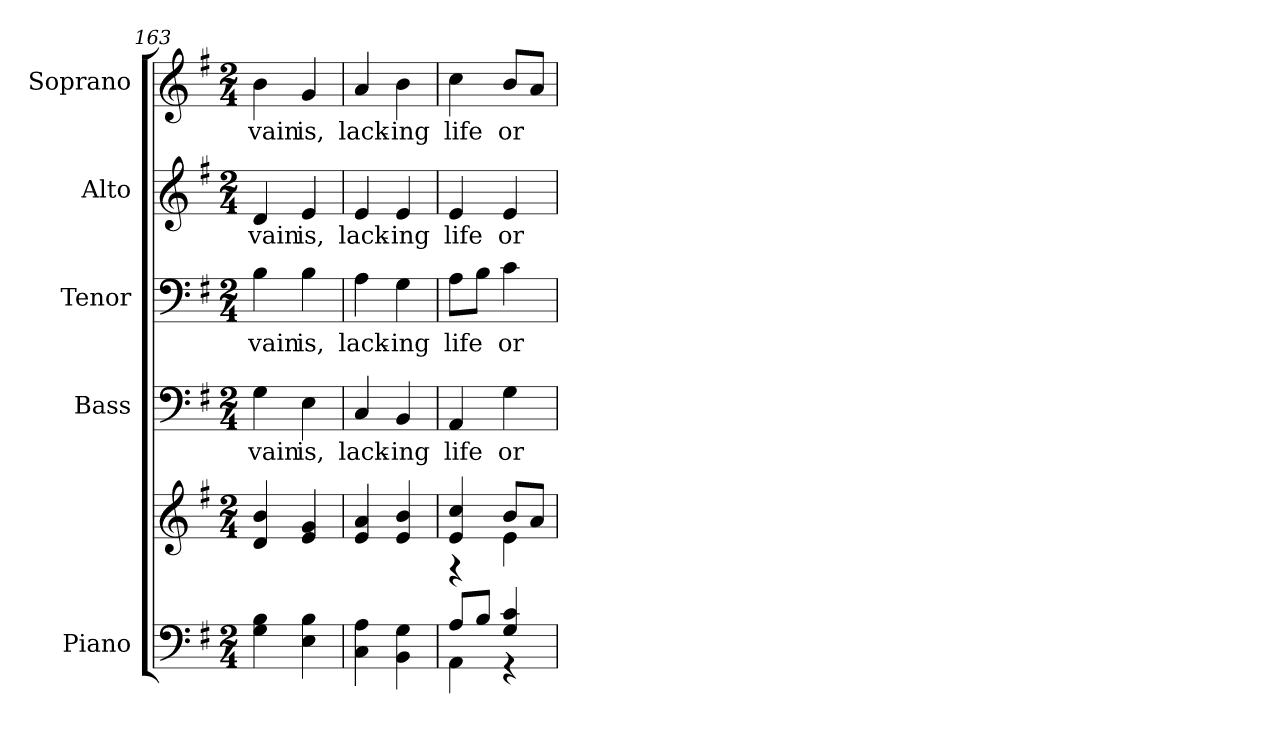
**kern	**kern	**kern	**text	**kern	**text	**kern	**text	**kern	**text
*part5	*part5	*part4	*part4	*part3	*part3	*part2	*part2	*part1	*part1
*staff6	*staff5	*staff4	*staff4	*staff3	*staff3	*staff2	*staff2	*staff1	*staff1
*I"Piano	*	*I"Bass	*	*I"Tenor	*	*I"Alto	*	*I"Soprano	*
*I'Pno.	*	*I'B.	*	*I'T.	*	*I'A.	*	*I'S.	*
*clefF4	*clefG2	*clefF4	*	*clefF4	*	*clefG2	*	*clefG2	*
*k[f#]	*k[f#]	*k[f#]	*	*k[f#]	*	*k[f#]	*	*k[f#]	*
*G:	*G:	*G:	*	*G:	*	*G:	*	*G:	*
*M2/4	*M2/4	*M2/4	*	*M2/4	*	*M2/4	*	*M2/4	*
=163	=163	=163	=163	=163	=163	=163	=163	=163	=163
!	!	!	!LO:LY:b:color=#000000	!	!	!	!	!	!
!	!	!	!	!	!LO:LY:b:color=#000000	!	!	!	!
!	!	!	!	!	!	!	!LO:LY:b:color=#000000	!	!
!	!	!	!	!	!	!	!	!	!LO:LY:b:color=#000000
4Gi\ 4Bi	4di/ 4bi	4Gi\	vain	4Bi\	vain	4di/	vain	4bi\	vain
!	!	!	!LO:LY:b:color=#000000	!	!	!	!	!	!
!	!	!	!	!	!LO:LY:b:color=#000000	!	!	!	!
!	!	!	!	!	!	!	!LO:LY:b:color=#000000	!	!
!	!	!	!	!	!	!	!	!	!LO:LY:b:color=#000000
4Ei\ 4Bi	4ei/ 4gi	4Ei\	is,	4Bi\	is,	4ei/	is,	4gi/	is,
=164	=164	=164	=164	=164	=164	=164	=164	=164	=164
!	!	!	!LO:LY:b:color=#000000	!	!	!	!	!	!
!	!	!	!	!	!LO:LY:b:color=#000000	!	!	!	!
!	!	!	!	!	!	!	!LO:LY:b:color=#000000	!	!
!	!	!	!	!	!	!	!	!	!LO:LY:b:color=#000000
4Ci\ 4Ai	4ei/ 4ai	4Ci/	lack-	4Ai\	lack-	4ei/	lack-	4ai/	lack-
!	!	!	!LO:LY:b:color=#000000	!	!	!	!	!	!
!	!	!	!	!	!LO:LY:b:color=#000000	!	!	!	!
!	!	!	!	!	!	!	!LO:LY:b:color=#000000	!	!
!	!	!	!	!	!	!	!	!	!LO:LY:b:color=#000000
4BBi\ 4Gi	4ei/ 4bi	4BBi/	-ing	4Gi\	-ing	4ei/	-ing	4bi\	-ing
=165	=165	=165	=165	=165	=165	=165	=165	=165	=165
*^	*^	*	*	*	*	*	*	*	*
!	!	!	!	!	!LO:LY:b:color=#000000	!	!	!	!	!	!
!	!	!	!	!	!	!	!LO:LY:b:color=#000000	!	!	!	!
!	!	!	!	!	!	!	!	!	!LO:LY:b:color=#000000	!	!
!	!	!	!	!	!	!	!	!	!	!	!LO:LY:b:color=#000000
8Ai/L	4AAi\	4ei/ 4cci	4r	4AAi/	life	8Ai\L	life	4ei/	life	4cci\	life
8Bi/J	.	.	.	.	.	8Bi\J	.	.	.	.	.
!	!	!	!	!	!LO:LY:b:color=#000000	!	!	!	!	!	!
!	!	!	!	!	!	!	!LO:LY:b:color=#000000	!	!	!	!
!	!	!	!	!	!	!	!	!	!LO:LY:b:color=#000000	!	!
!	!	!	!	!	!	!	!	!	!	!	!LO:LY:b:color=#000000
4Gi/ 4ci	4r	8bi/L	4ei\	4Gi\	or	4ci\	or	4ei/	or	8bi/L	or
.	.	8ai/J	.	.	.	.	.	.	.	8ai/J	.
*v	*v	*	*	*	*	*	*	*	*	*	*
*	*v	*v	*	*	*	*	*	*	*	*
=	=	=	=	=	=	=	=	=	=
*-	*-	*-	*-	*-	*-	*-	*-	*-	*-
